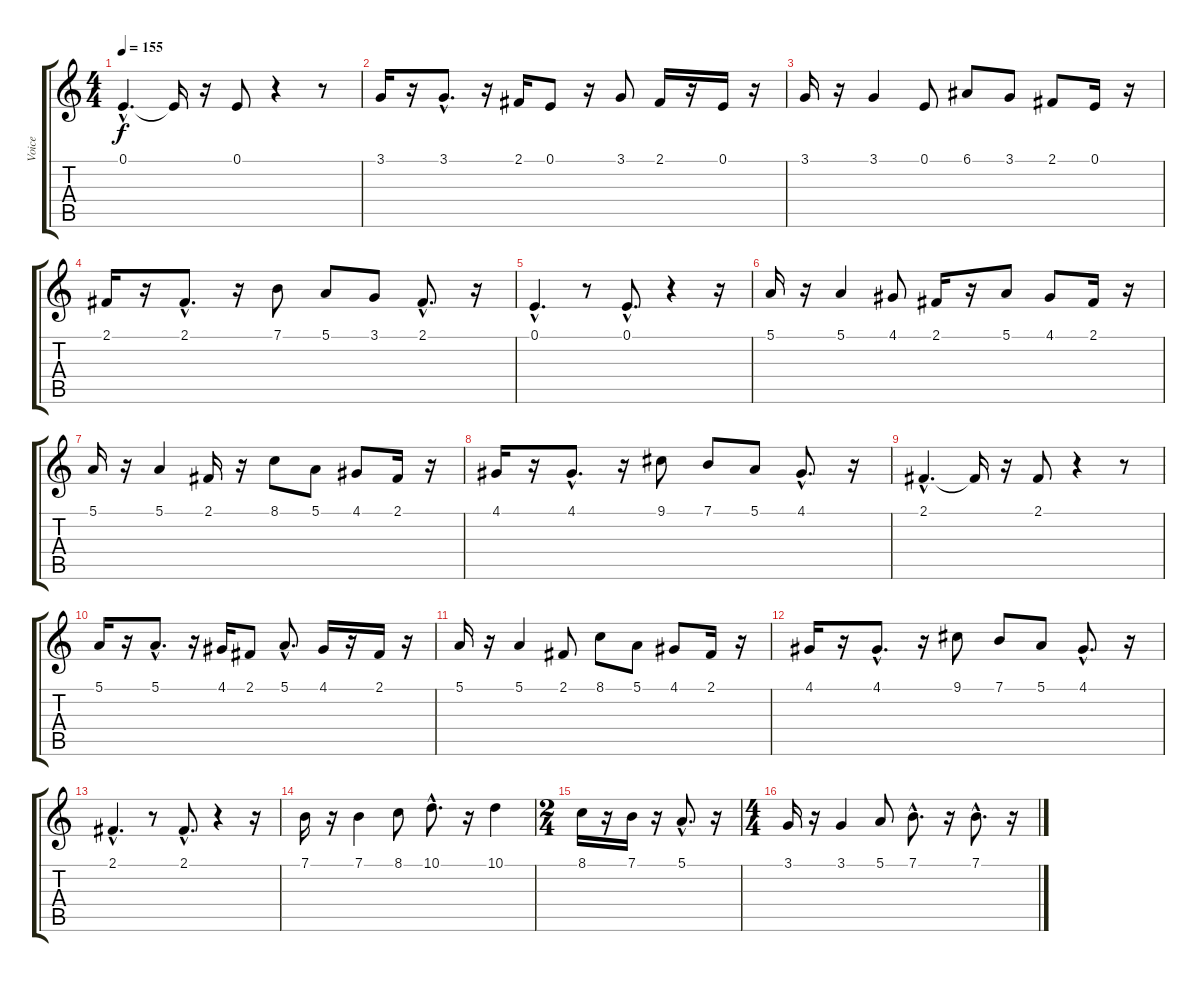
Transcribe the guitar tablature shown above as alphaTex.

\track ("Voice" "Voice") {instrument lead6voice}
\staff {score tabs}
\tuning (E4 B3 G3 D3 A2 E2) {hide}
\ts (4 4)
\tempo 155
\clef g2
\ks c
0.1{hac}.4{d dy f} 0.1{t}.16 r.16 0.1.8 r.4 r.8 |
3.1.16 r.16 3.1{hac}.8{d} r.16 2.1.16 0.1.8 r.16 3.1.8 2.1.16 r.16 0.1.16 r.16 |
3.1.16 r.16 3.1.4 0.1.8 6.1.8 3.1.8 2.1.8 0.1.16 r.16 |
2.1.16 r.16 2.1{hac}.8{d} r.16 7.1.8 5.1.8 3.1.8 2.1{hac}.8{d} r.16 |
0.1{hac}.4{d} r.8 0.1{hac}.8{d} r.4 r.16 |
5.1.16 r.16 5.1.4 4.1.8 2.1.16 r.16 5.1.8 4.1.8 2.1.16 r.16 |
5.1.16 r.16 5.1.4 2.1.16 r.16 8.1.8 5.1.8 4.1.8 2.1.16 r.16 |
4.1.16 r.16 4.1{hac}.8{d} r.16 9.1.8 7.1.8 5.1.8 4.1{hac}.8{d} r.16 |
2.1{hac}.4{d} 2.1{t}.16 r.16 2.1.8 r.4 r.8 |
5.1.16 r.16 5.1{hac}.8{d} r.16 4.1.16 2.1.8 5.1{hac}.8{d} 4.1.16 r.16 2.1.16 r.16 |
5.1.16 r.16 5.1.4 2.1.8 8.1.8 5.1.8 4.1.8 2.1.16 r.16 |
4.1.16 r.16 4.1{hac}.8{d} r.16 9.1.8 7.1.8 5.1.8 4.1{hac}.8{d} r.16 |
2.1{hac}.4{d} r.8 2.1{hac}.8{d} r.4 r.16 |
7.1.16 r.16 7.1.4 8.1.8 10.1{hac}.8{d} r.16 10.1.4 |
\ts (2 4)
8.1.16 r.16 7.1.16 r.16 5.1{hac}.8{d} r.16 |
\ts (4 4)
3.1.16 r.16 3.1.4 5.1.8 7.1{hac}.8{d} r.16 7.1{hac}.8{d} r.16
